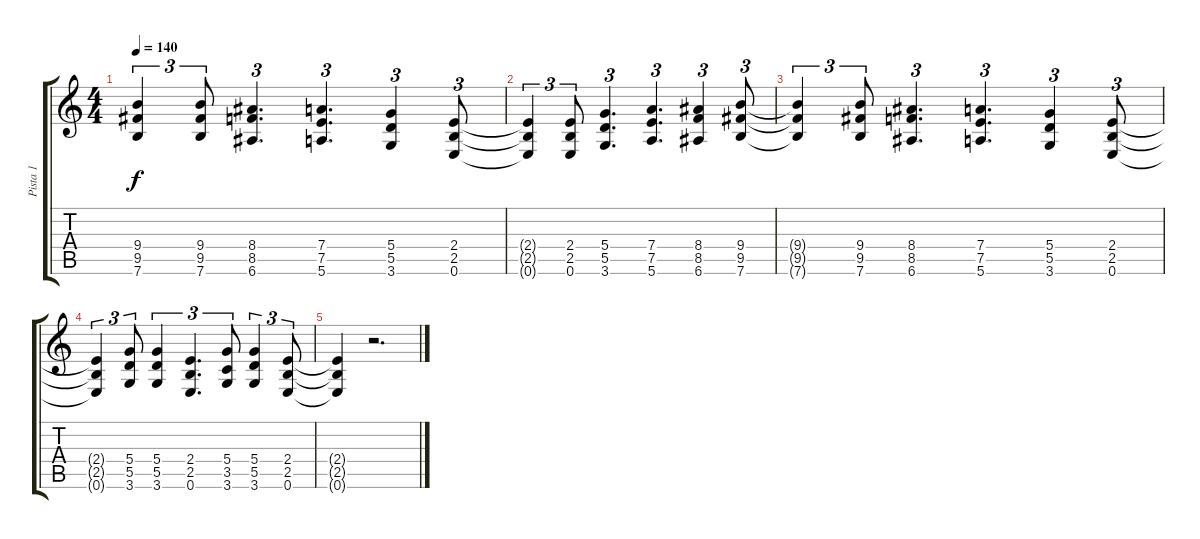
\track ("Pista 1" "Pista 1") {instrument overdrivenguitar}
\staff {score tabs}
\tuning (E4 B3 G3 D3 A2 E2) {hide}
\ts (4 4)
\tempo 140
\clef g2
\ks c
(9.4{t} 9.5{t} 7.6{t}).4{tu (3 2) dy f} (9.4 9.5 7.6).8{tu (3 2)} (8.4 8.5 6.6).4{d tu (3 2)} (7.4 7.5 5.6).4{d tu (3 2)} (5.4 5.5 3.6).4{tu (3 2)} (2.4 2.5 0.6).8{tu (3 2)} |
(2.4{t} 2.5{t} 0.6{t}).4{tu (3 2)} (2.4 2.5 0.6).8{tu (3 2)} (5.4 5.5 3.6).4{d tu (3 2)} (7.4 7.5 5.6).4{d tu (3 2)} (8.4 8.5 6.6).4{tu (3 2)} (9.4 9.5 7.6).8{tu (3 2)} |
(9.4{t} 9.5{t} 7.6{t}).4{tu (3 2)} (9.4 9.5 7.6).8{tu (3 2)} (8.4 8.5 6.6).4{d tu (3 2)} (7.4 7.5 5.6).4{d tu (3 2)} (5.4 5.5 3.6).4{tu (3 2)} (2.4 2.5 0.6).8{tu (3 2)} |
(2.4{t} 2.5{t} 0.6{t}).4{tu (3 2)} (5.4 5.5 3.6).8{tu (3 2)} (5.4 5.5 3.6).4{tu (3 2)} (2.4 2.5 0.6).4{d tu (3 2)} (5.4 3.5 3.6).8{tu (3 2)} (5.4 5.5 3.6).4{tu (3 2)} (2.4 2.5 0.6).8{tu (3 2)} |
(2.4{t} 2.5{t} 0.6{t}).4 r.2{d}
